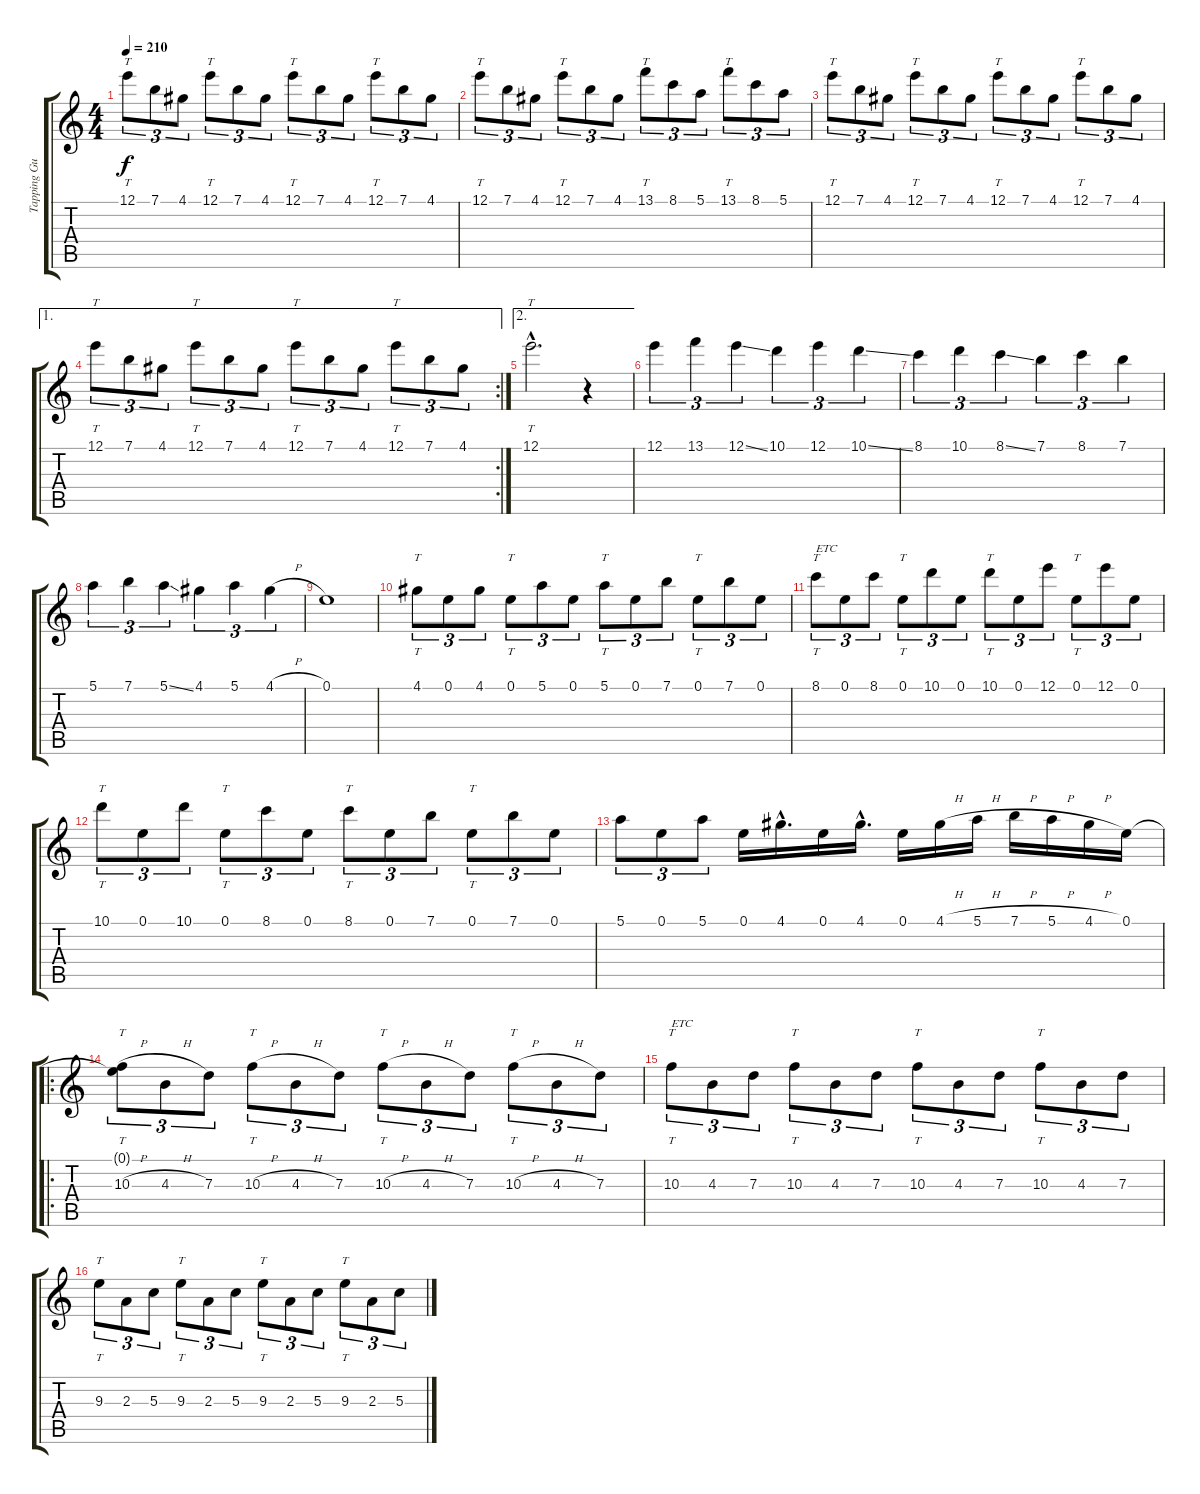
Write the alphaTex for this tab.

\track ("Tapping Guitar" "Tapping Gu") {instrument overdrivenguitar}
\staff {score tabs}
\tuning (E4 B3 G3 D3 A2 E2) {hide}
\ts (4 4)
\tempo 210
\clef g2
\ks c
12.1.8{tt tu (3 2) dy f} 7.1.8{tu (3 2)} 4.1.8{tu (3 2)} 12.1.8{tt tu (3 2)} 7.1.8{tu (3 2)} 4.1.8{tu (3 2)} 12.1.8{tt tu (3 2)} 7.1.8{tu (3 2)} 4.1.8{tu (3 2)} 12.1.8{tt tu (3 2)} 7.1.8{tu (3 2)} 4.1.8{tu (3 2)} |
12.1.8{tt tu (3 2)} 7.1.8{tu (3 2)} 4.1.8{tu (3 2)} 12.1.8{tt tu (3 2)} 7.1.8{tu (3 2)} 4.1.8{tu (3 2)} 13.1.8{tt tu (3 2)} 8.1.8{tu (3 2)} 5.1.8{tu (3 2)} 13.1.8{tt tu (3 2)} 8.1.8{tu (3 2)} 5.1.8{tu (3 2)} |
12.1.8{tt tu (3 2)} 7.1.8{tu (3 2)} 4.1.8{tu (3 2)} 12.1.8{tt tu (3 2)} 7.1.8{tu (3 2)} 4.1.8{tu (3 2)} 12.1.8{tt tu (3 2)} 7.1.8{tu (3 2)} 4.1.8{tu (3 2)} 12.1.8{tt tu (3 2)} 7.1.8{tu (3 2)} 4.1.8{tu (3 2)} |
\ae 1
\rc 2
12.1.8{tt tu (3 2)} 7.1.8{tu (3 2)} 4.1.8{tu (3 2)} 12.1.8{tt tu (3 2)} 7.1.8{tu (3 2)} 4.1.8{tu (3 2)} 12.1.8{tt tu (3 2)} 7.1.8{tu (3 2)} 4.1.8{tu (3 2)} 12.1.8{tt tu (3 2)} 7.1.8{tu (3 2)} 4.1.8{tu (3 2)} |
\ae 2
12.1{hac}.2{tt d} r.4 |
12.1.4{tu (3 2)} 13.1.4{tu (3 2)} 12.1{ss}.4{tu (3 2)} 10.1.4{tu (3 2)} 12.1.4{tu (3 2)} 10.1{ss}.4{tu (3 2)} |
8.1.4{tu (3 2)} 10.1.4{tu (3 2)} 8.1{ss}.4{tu (3 2)} 7.1.4{tu (3 2)} 8.1.4{tu (3 2)} 7.1.4{tu (3 2)} |
5.1.4{tu (3 2)} 7.1.4{tu (3 2)} 5.1{ss}.4{tu (3 2)} 4.1.4{tu (3 2)} 5.1.4{tu (3 2)} 4.1{h}.4{tu (3 2)} |
0.1.1 |
4.1.8{tt tu (3 2)} 0.1.8{tu (3 2)} 4.1.8{tu (3 2)} 0.1.8{tt tu (3 2)} 5.1.8{tu (3 2)} 0.1.8{tu (3 2)} 5.1.8{tt tu (3 2)} 0.1.8{tu (3 2)} 7.1.8{tu (3 2)} 0.1.8{tt tu (3 2)} 7.1.8{tu (3 2)} 0.1.8{tu (3 2)} |
8.1.8{tt tu (3 2) txt "ETC"} 0.1.8{tu (3 2)} 8.1.8{tu (3 2)} 0.1.8{tt tu (3 2)} 10.1.8{tu (3 2)} 0.1.8{tu (3 2)} 10.1.8{tt tu (3 2)} 0.1.8{tu (3 2)} 12.1.8{tu (3 2)} 0.1.8{tt tu (3 2)} 12.1.8{tu (3 2)} 0.1.8{tu (3 2)} |
10.1.8{tt tu (3 2)} 0.1.8{tu (3 2)} 10.1.8{tu (3 2)} 0.1.8{tt tu (3 2)} 8.1.8{tu (3 2)} 0.1.8{tu (3 2)} 8.1.8{tt tu (3 2)} 0.1.8{tu (3 2)} 7.1.8{tu (3 2)} 0.1.8{tt tu (3 2)} 7.1.8{tu (3 2)} 0.1.8{tu (3 2)} |
5.1.8{tu (3 2)} 0.1.8{tu (3 2)} 5.1.8{tu (3 2)} 0.1.16 4.1{hac}.16{d} 0.1.16 4.1{hac}.16{d} 0.1.16 4.1{h}.16 5.1{h}.16 7.1{h}.16 5.1{h}.16 4.1{h}.16 0.1.16 |
\ro
(0.1{t} 10.3{h}).8{tt tu (3 2)} 4.3{h}.8{tu (3 2)} 7.3.8{tu (3 2)} 10.3{h}.8{tt tu (3 2)} 4.3{h}.8{tu (3 2)} 7.3.8{tu (3 2)} 10.3{h}.8{tt tu (3 2)} 4.3{h}.8{tu (3 2)} 7.3.8{tu (3 2)} 10.3{h}.8{tt tu (3 2)} 4.3{h}.8{tu (3 2)} 7.3.8{tu (3 2)} |
10.3.8{tt tu (3 2) txt "ETC"} 4.3.8{tu (3 2)} 7.3.8{tu (3 2)} 10.3.8{tt tu (3 2)} 4.3.8{tu (3 2)} 7.3.8{tu (3 2)} 10.3.8{tt tu (3 2)} 4.3.8{tu (3 2)} 7.3.8{tu (3 2)} 10.3.8{tt tu (3 2)} 4.3.8{tu (3 2)} 7.3.8{tu (3 2)} |
9.3.8{tt tu (3 2)} 2.3.8{tu (3 2)} 5.3.8{tu (3 2)} 9.3.8{tt tu (3 2)} 2.3.8{tu (3 2)} 5.3.8{tu (3 2)} 9.3.8{tt tu (3 2)} 2.3.8{tu (3 2)} 5.3.8{tu (3 2)} 9.3.8{tt tu (3 2)} 2.3.8{tu (3 2)} 5.3.8{tu (3 2)}
